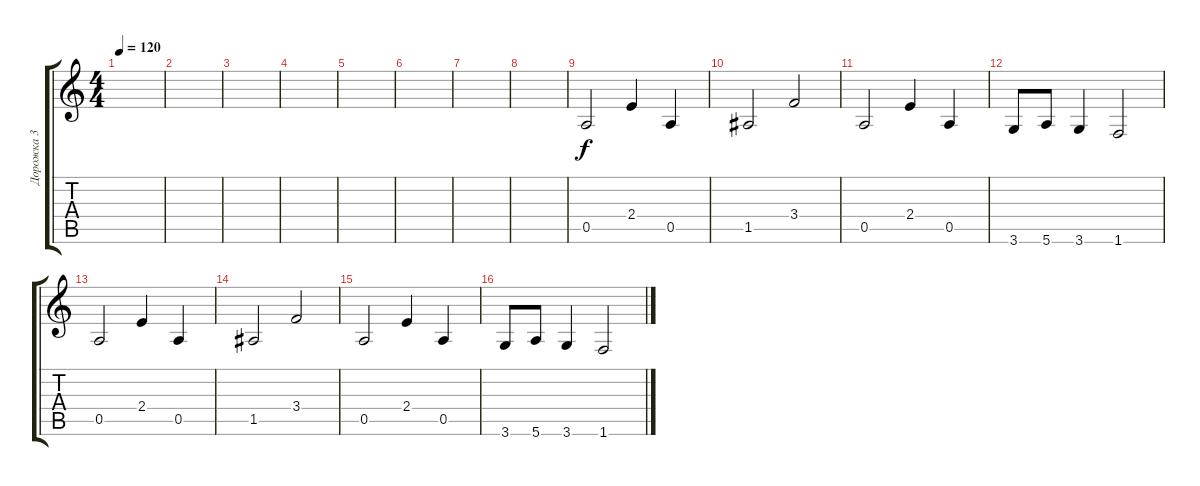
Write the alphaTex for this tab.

\track ("Дорожка 3" "Дорожка 3") {instrument distortionguitar}
\staff {score tabs}
\tuning (E4 B3 G3 D3 A2 E2) {hide}
\ts (4 4)
\tempo 120
\clef g2
\ks c
|
|
|
|
|
|
|
|
0.5.2 2.4.4 0.5.4 |
1.5.2 3.4.2 |
0.5.2 2.4.4 0.5.4 |
3.6.8 5.6.8 3.6.4 1.6.2 |
0.5.2 2.4.4 0.5.4 |
1.5.2 3.4.2 |
0.5.2 2.4.4 0.5.4 |
3.6.8 5.6.8 3.6.4 1.6.2
